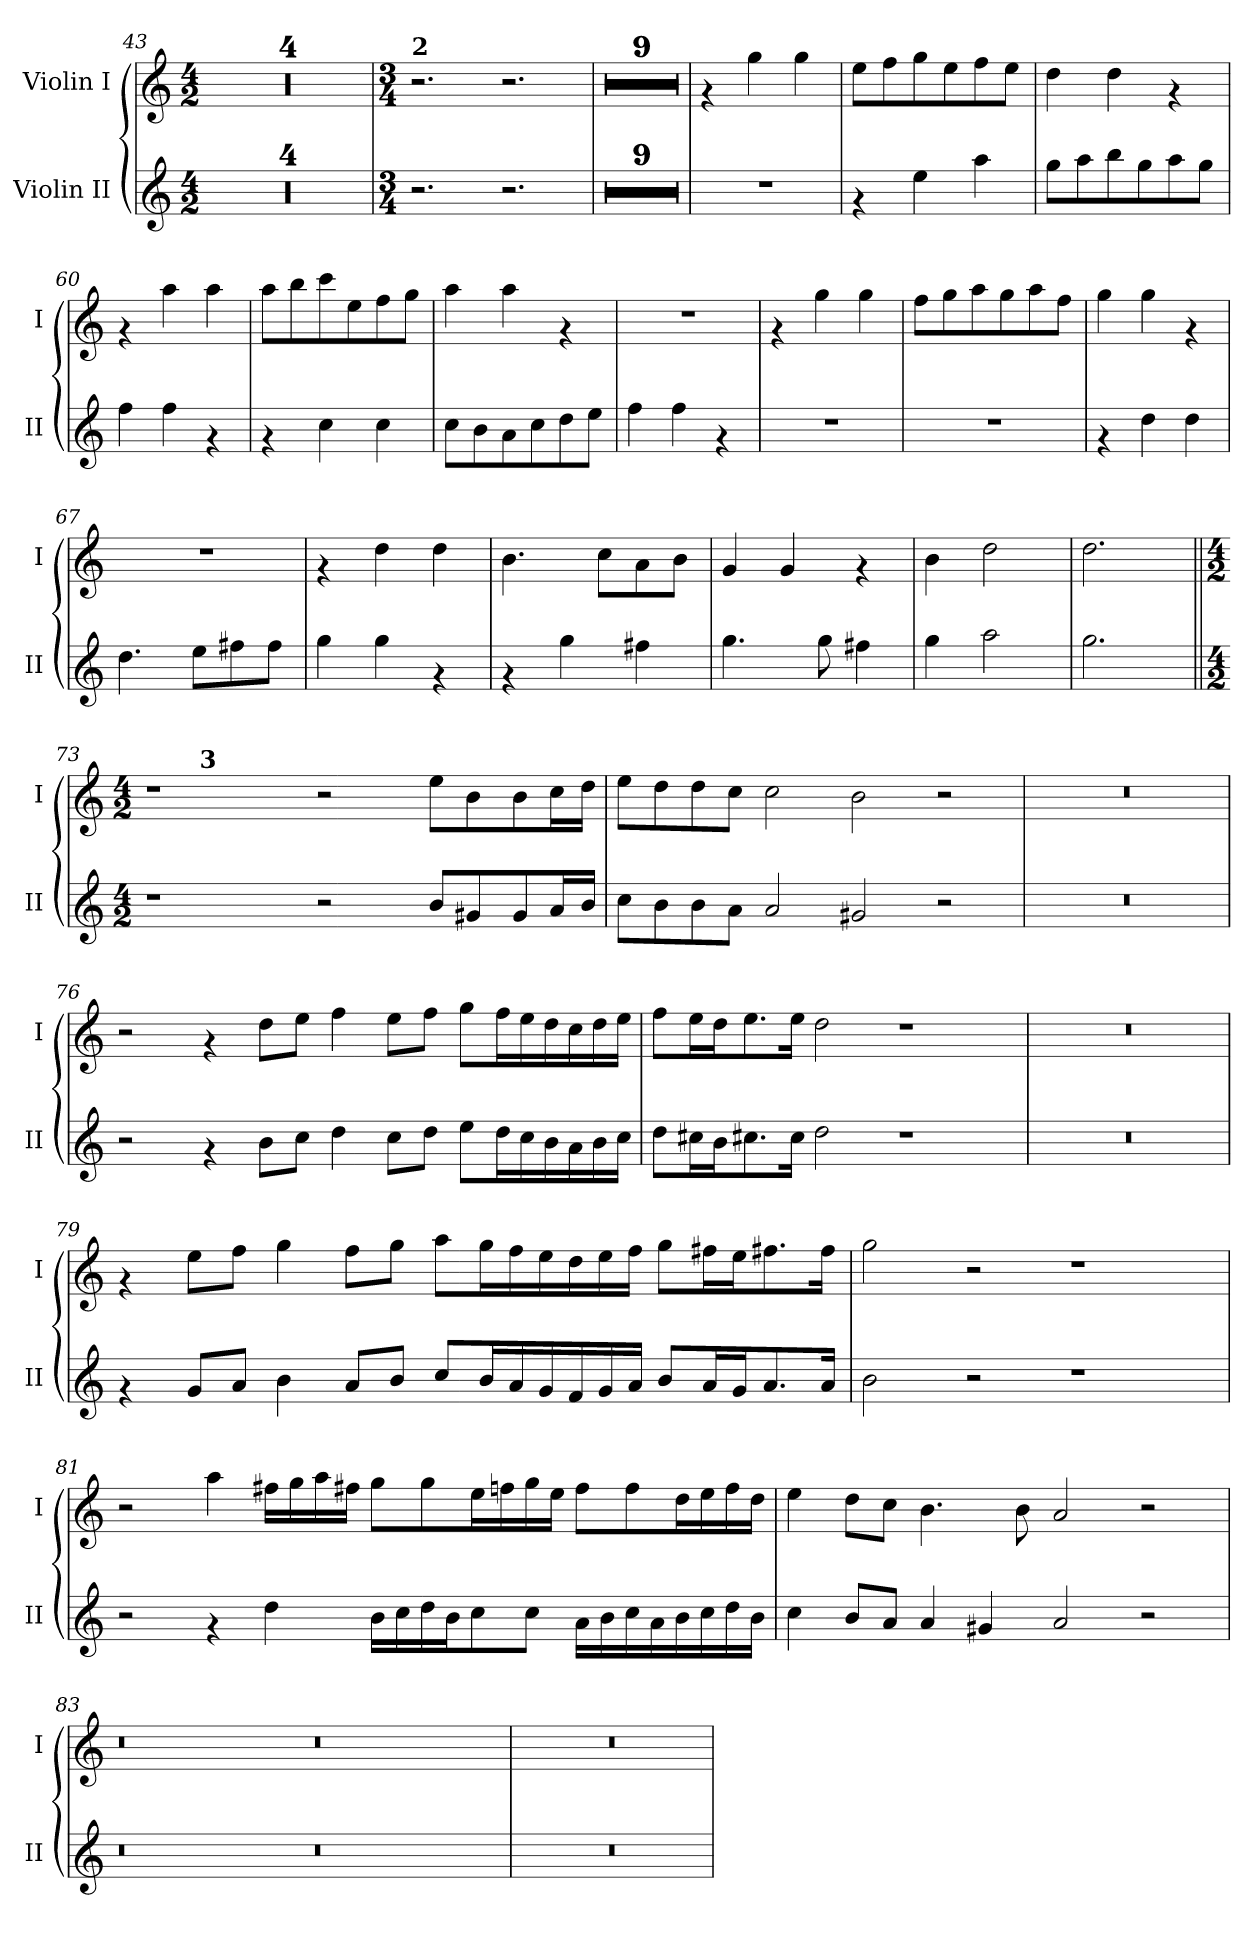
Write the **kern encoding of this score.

**kern	**kern
*part2	*part1
*staff2	*staff1
*I"Violin II	*I"Violin I
*I'II	*I'I
*clefG2	*clefG2
*k[]	*k[]
*C:	*C:
*M4/2	*M4/2
=43	=43
0r	0r
=44	=44
0r	0r
=45	=45
0r	0r
=46	=46
0r	0r
=47	=47
*M3/4	*M3/4
!	!LO:TX:a:B:t=2
2.r	2.r
2.r	2.r
=48	=48
2.r	2.r
=49	=49
2.r	2.r
=50	=50
2.r	2.r
=51	=51
2.r	2.r
=52	=52
2.r	2.r
=53	=53
2.r	2.r
=54	=54
2.r	2.r
=55	=55
2.r	2.r
=56	=56
2.r	2.r
=57	=57
2.r	4rf
.	4gg\
.	4gg\
=58	=58
4rf	8ee\L
.	8ff\
4ee\	8gg\
.	8ee\
4aa\	8ff\
.	8ee\J
=59	=59
8gg\L	4dd\
8aa\	.
8bb\	4dd\
8gg\	.
8aa\	4rf
8gg\J	.
=60	=60
4ff\	4rf
4ff\	4aa\
4rf	4aa\
!!LO:LB:g=z
=61	=61
4rf	8aa\L
.	8bb\
4cc\	8ccc\
.	8ee\
4cc\	8ff\
.	8gg\J
=62	=62
8cc\L	4aa\
8b\	.
8a\	4aa\
8cc\	.
8dd\	4rf
8ee\J	.
=63	=63
4ff\	2.r
4ff\	.
4rf	.
=64	=64
2.r	4rf
.	4gg\
.	4gg\
=65	=65
2.r	8ff\L
.	8gg\
.	8aa\
.	8gg\
.	8aa\
.	8ff\J
=66	=66
4rf	4gg\
4dd\	4gg\
4dd\	4rf
=67	=67
4.dd\	2.r
8ee\L	.
8ff#X\	.
8ff#\J	.
=68	=68
4gg\	4rf
4gg\	4dd\
4rf	4dd\
!!LO:LB:g=z
=69	=69
4rf	4.b\
4gg\	.
.	8cc\L
4ff#X\	8a\
.	8b\J
=70	=70
4.gg\	4g/
.	4g/
8gg\	.
4ff#X\	4rf
=71	=71
4gg\	4b\
2aa\	2dd\
=72	=72
2.gg\	2.dd\
=73||	=73||
*M4/2	*M4/2
*	*^
1r	1r	8ryy
.	.	32ryy
!	!	!LO:TX:a:B:t=3
.	.	1ryy
2r	2r	.
.	.	2ryy
8b/L	8ee\L	.
8g#X/	8b\	.
.	.	4ryy
8g#/	8b\	.
16a/	16cc\	.
.	.	16.ryy
16b/J	16dd\J	.
*	*v	*v
=74	=74
8cc\L	8ee\L
8b\	8dd\
8b\	8dd\
8a\J	8cc\J
2a/	2cc\
2g#X/	2b\
2r	2r
!!LO:PB:g=z
=75	=75
0r	0r
=76	=76
2r	2r
4rf	4rf
8b\L	8dd\L
8cc\J	8ee\J
4dd\	4ff\
8cc\L	8ee\L
8dd\J	8ff\J
8ee\L	8gg\L
16dd\	16ff\
16cc\	16ee\
16b\	16dd\
16a\	16cc\
16b\	16dd\
16cc\J	16ee\J
=77	=77
8dd\L	8ff\L
16cc#X\	16ee\
16b\	16dd\
8.cc#X\	8.ee\
16cc#\J	16ee\J
2dd\	2dd\
1r	1r
=78	=78
0r	0r
!!LO:LB:g=z
=79	=79
4rf	4rf
8g/L	8ee\L
8a/J	8ff\J
4b\	4gg\
8a/L	8ff\L
8b/J	8gg\J
8cc/L	8aa\L
16b/	16gg\
16a/	16ff\
16g/	16ee\
16f/	16dd\
16g/	16ee\
16a/J	16ff\J
8b/L	8gg\L
16a/	16ff#X\
16g/	16ee\
8.a/	8.ff#X\
16a/J	16ff#\J
=80	=80
2b\	2gg\
2r	2r
1r	1r
!!LO:LB:g=z
=81	=81
2r	2r
4rf	4aa\
4dd\	16ff#X\L
.	16gg\
.	16aa\
.	16ff#X\J
16b\L	8gg\L
16cc\	.
16dd\	8gg\
16b\	.
8cc\	16ee\
.	16ff\
8cc\J	16gg\
.	16ee\J
16a\L	8ff\L
16b\	.
16cc\	8ff\
16a\	.
16b\	16dd\
16cc\	16ee\
16dd\	16ff\
16b\J	16dd\J
=82	=82
4cc\	4ee\
8b/L	8dd\L
8a/J	8cc\J
4a/	4.b\
4g#X/	.
.	8b\
2a/	2a/
2r	2r
=83	=83
0r	0r
0r	0r
=84	=84
0r	0r
=	=
*-	*-
